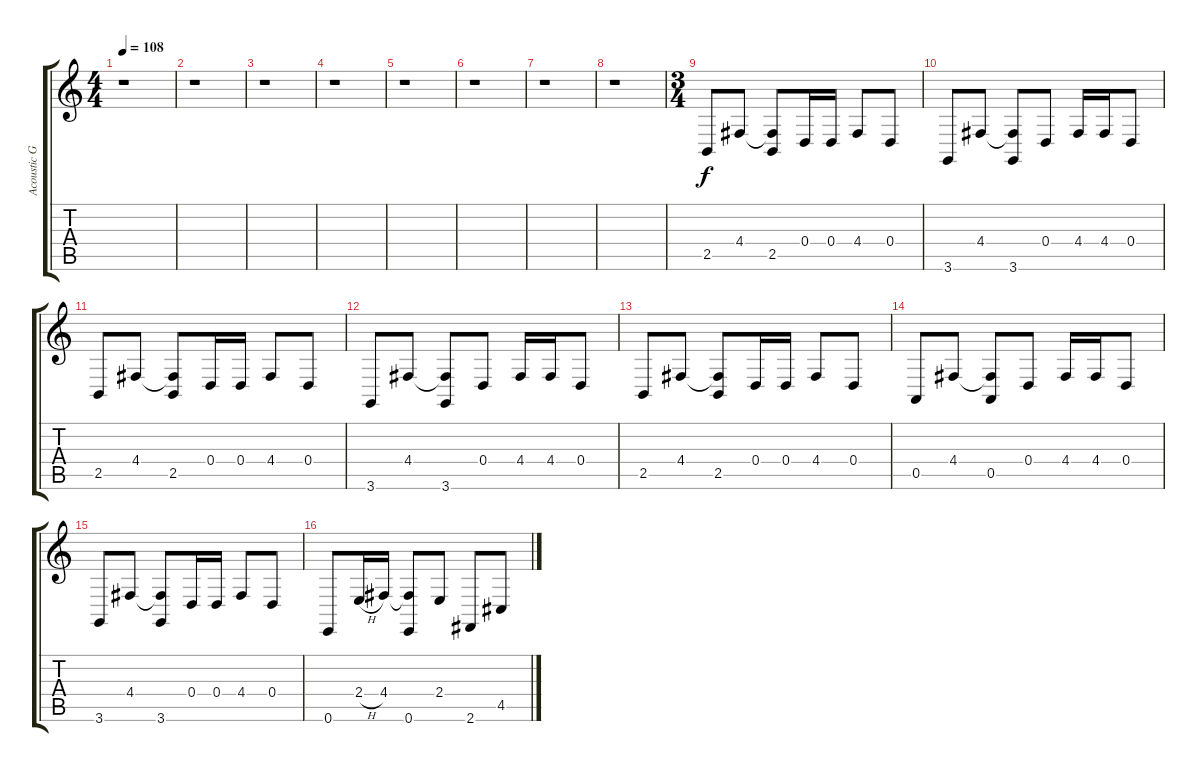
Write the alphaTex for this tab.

\track ("Acoustic Guitar 2" "Acoustic G") {instrument helicopter}
\staff {score tabs}
\tuning (E4 B3 G3 D3 A2 E2) {hide}
\ts (4 4)
\tempo 108
\clef g2
\ks c
r.1{dy f} |
r.1 |
r.1 |
r.1 |
r.1 |
r.1 |
r.1 |
r.1 |
\ts (3 4)
2.5.8{instrument acousticguitarsteel} 4.4.8 (4.4{t} 2.5).8 0.4.16 0.4.16 4.4.8 0.4.8 |
3.6.8 4.4.8 (4.4{t} 3.6).8 0.4.8 4.4.16 4.4.16 0.4.8 |
2.5.8 4.4.8 (4.4{t} 2.5).8 0.4.16 0.4.16 4.4.8 0.4.8 |
3.6.8 4.4.8 (4.4{t} 3.6).8 0.4.8 4.4.16 4.4.16 0.4.8 |
2.5.8 4.4.8 (4.4{t} 2.5).8 0.4.16 0.4.16 4.4.8 0.4.8 |
0.5.8 4.4.8 (4.4{t} 0.5).8 0.4.8 4.4.16 4.4.16 0.4.8 |
3.6.8 4.4.8 (4.4{t} 3.6).8 0.4.16 0.4.16 4.4.8 0.4.8 |
0.6.8 2.4{h}.16 4.4.16 (4.4{t} 0.6).8 2.4.8 2.6.8 4.5.8
